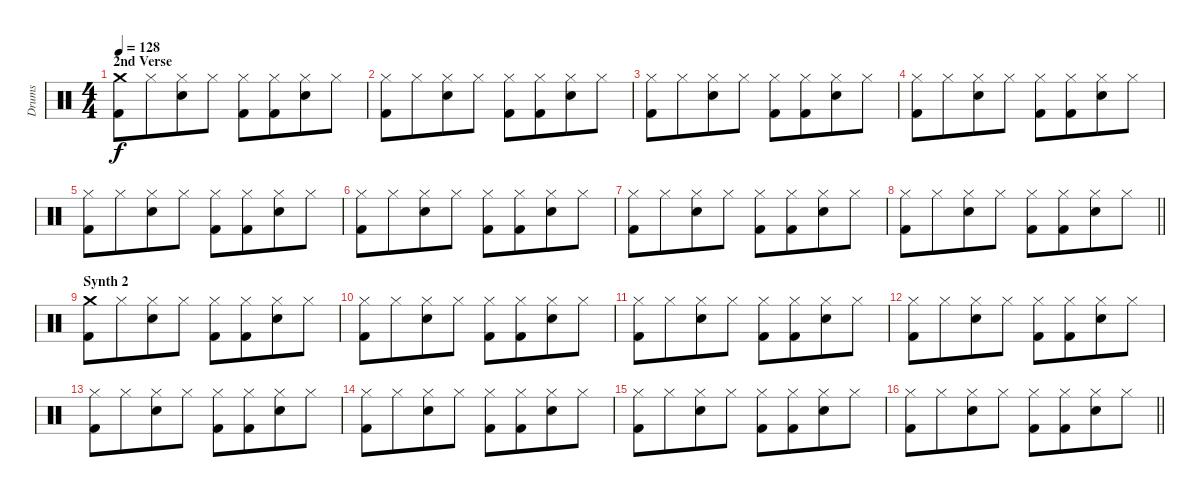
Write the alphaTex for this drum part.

\track ("Drums" "Drums") {instrument percussion}
\staff {score}
\articulation defaults
\ts (4 4)
\section ("" "2nd Verse")
\tempo 128
\clef neutral
\ks c
("Crash medium (hit)" "Kick (hit) 2").8{dy f} "Hi-Hat (closed)".8{beam merge} ("Hi-Hat (closed)" "Electric Snare (hit)").8 "Hi-Hat (closed)".8 ("Hi-Hat (closed)" "Kick (hit) 2").8 ("Hi-Hat (closed)" "Kick (hit) 2").8{beam merge} ("Hi-Hat (closed)" "Electric Snare (hit)").8 "Hi-Hat (closed)".8 |
("Hi-Hat (closed)" "Kick (hit) 2").8 "Hi-Hat (closed)".8{beam merge} ("Hi-Hat (closed)" "Electric Snare (hit)").8 "Hi-Hat (closed)".8 ("Hi-Hat (closed)" "Kick (hit) 2").8 ("Hi-Hat (closed)" "Kick (hit) 2").8{beam merge} ("Hi-Hat (closed)" "Electric Snare (hit)").8 "Hi-Hat (closed)".8 |
("Hi-Hat (closed)" "Kick (hit) 2").8 "Hi-Hat (closed)".8{beam merge} ("Hi-Hat (closed)" "Electric Snare (hit)").8 "Hi-Hat (closed)".8 ("Hi-Hat (closed)" "Kick (hit) 2").8 ("Hi-Hat (closed)" "Kick (hit) 2").8{beam merge} ("Hi-Hat (closed)" "Electric Snare (hit)").8 "Hi-Hat (closed)".8 |
("Hi-Hat (closed)" "Kick (hit) 2").8 "Hi-Hat (closed)".8{beam merge} ("Hi-Hat (closed)" "Electric Snare (hit)").8 "Hi-Hat (closed)".8 ("Hi-Hat (closed)" "Kick (hit) 2").8 ("Hi-Hat (closed)" "Kick (hit) 2").8{beam merge} ("Hi-Hat (closed)" "Electric Snare (hit)").8 "Hi-Hat (closed)".8 |
("Hi-Hat (closed)" "Kick (hit) 2").8 "Hi-Hat (closed)".8{beam merge} ("Hi-Hat (closed)" "Electric Snare (hit)").8 "Hi-Hat (closed)".8 ("Hi-Hat (closed)" "Kick (hit) 2").8 ("Hi-Hat (closed)" "Kick (hit) 2").8{beam merge} ("Hi-Hat (closed)" "Electric Snare (hit)").8 "Hi-Hat (closed)".8 |
("Hi-Hat (closed)" "Kick (hit) 2").8 "Hi-Hat (closed)".8{beam merge} ("Hi-Hat (closed)" "Electric Snare (hit)").8 "Hi-Hat (closed)".8 ("Hi-Hat (closed)" "Kick (hit) 2").8 ("Hi-Hat (closed)" "Kick (hit) 2").8{beam merge} ("Hi-Hat (closed)" "Electric Snare (hit)").8 "Hi-Hat (closed)".8 |
("Hi-Hat (closed)" "Kick (hit) 2").8 "Hi-Hat (closed)".8{beam merge} ("Hi-Hat (closed)" "Electric Snare (hit)").8 "Hi-Hat (closed)".8 ("Hi-Hat (closed)" "Kick (hit) 2").8 ("Hi-Hat (closed)" "Kick (hit) 2").8{beam merge} ("Hi-Hat (closed)" "Electric Snare (hit)").8 "Hi-Hat (closed)".8 |
\barLineRight lightlight
("Hi-Hat (closed)" "Kick (hit) 2").8 "Hi-Hat (closed)".8{beam merge} ("Hi-Hat (closed)" "Electric Snare (hit)").8 "Hi-Hat (closed)".8 ("Hi-Hat (closed)" "Kick (hit) 2").8 ("Hi-Hat (closed)" "Kick (hit) 2").8{beam merge} ("Hi-Hat (closed)" "Electric Snare (hit)").8 "Hi-Hat (closed)".8 |
\section ("" "Synth 2")
("Crash medium (hit)" "Kick (hit) 2").8 "Hi-Hat (closed)".8{beam merge} ("Hi-Hat (closed)" "Electric Snare (hit)").8 "Hi-Hat (closed)".8 ("Hi-Hat (closed)" "Kick (hit) 2").8 ("Hi-Hat (closed)" "Kick (hit) 2").8{beam merge} ("Hi-Hat (closed)" "Electric Snare (hit)").8 "Hi-Hat (closed)".8 |
("Hi-Hat (closed)" "Kick (hit) 2").8 "Hi-Hat (closed)".8{beam merge} ("Hi-Hat (closed)" "Electric Snare (hit)").8 "Hi-Hat (closed)".8 ("Hi-Hat (closed)" "Kick (hit) 2").8 ("Hi-Hat (closed)" "Kick (hit) 2").8{beam merge} ("Hi-Hat (closed)" "Electric Snare (hit)").8 "Hi-Hat (closed)".8 |
("Hi-Hat (closed)" "Kick (hit) 2").8 "Hi-Hat (closed)".8{beam merge} ("Hi-Hat (closed)" "Electric Snare (hit)").8 "Hi-Hat (closed)".8 ("Hi-Hat (closed)" "Kick (hit) 2").8 ("Hi-Hat (closed)" "Kick (hit) 2").8{beam merge} ("Hi-Hat (closed)" "Electric Snare (hit)").8 "Hi-Hat (closed)".8 |
("Hi-Hat (closed)" "Kick (hit) 2").8 "Hi-Hat (closed)".8{beam merge} ("Hi-Hat (closed)" "Electric Snare (hit)").8 "Hi-Hat (closed)".8 ("Hi-Hat (closed)" "Kick (hit) 2").8 ("Hi-Hat (closed)" "Kick (hit) 2").8{beam merge} ("Hi-Hat (closed)" "Electric Snare (hit)").8 "Hi-Hat (closed)".8 |
("Hi-Hat (closed)" "Kick (hit) 2").8 "Hi-Hat (closed)".8{beam merge} ("Hi-Hat (closed)" "Electric Snare (hit)").8 "Hi-Hat (closed)".8 ("Hi-Hat (closed)" "Kick (hit) 2").8 ("Hi-Hat (closed)" "Kick (hit) 2").8{beam merge} ("Hi-Hat (closed)" "Electric Snare (hit)").8 "Hi-Hat (closed)".8 |
("Hi-Hat (closed)" "Kick (hit) 2").8 "Hi-Hat (closed)".8{beam merge} ("Hi-Hat (closed)" "Electric Snare (hit)").8 "Hi-Hat (closed)".8 ("Hi-Hat (closed)" "Kick (hit) 2").8 ("Hi-Hat (closed)" "Kick (hit) 2").8{beam merge} ("Hi-Hat (closed)" "Electric Snare (hit)").8 "Hi-Hat (closed)".8 |
("Hi-Hat (closed)" "Kick (hit) 2").8 "Hi-Hat (closed)".8{beam merge} ("Hi-Hat (closed)" "Electric Snare (hit)").8 "Hi-Hat (closed)".8 ("Hi-Hat (closed)" "Kick (hit) 2").8 ("Hi-Hat (closed)" "Kick (hit) 2").8{beam merge} ("Hi-Hat (closed)" "Electric Snare (hit)").8 "Hi-Hat (closed)".8 |
\barLineRight lightlight
("Hi-Hat (closed)" "Kick (hit) 2").8 "Hi-Hat (closed)".8{beam merge} ("Hi-Hat (closed)" "Electric Snare (hit)").8 "Hi-Hat (closed)".8 ("Hi-Hat (closed)" "Kick (hit) 2").8 ("Hi-Hat (closed)" "Kick (hit) 2").8{beam merge} ("Hi-Hat (closed)" "Electric Snare (hit)").8 "Hi-Hat (closed)".8
